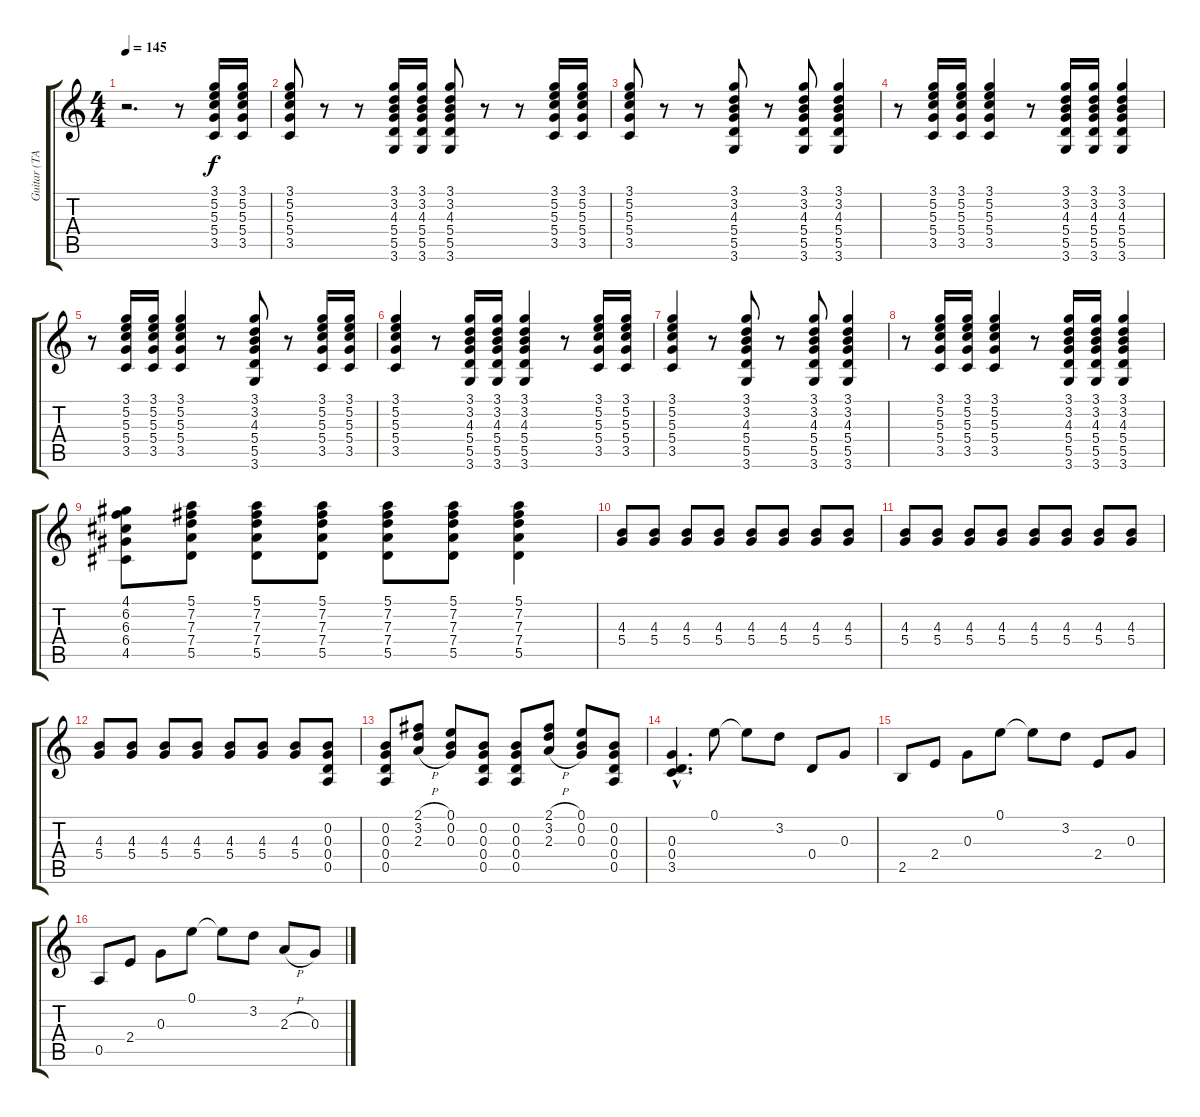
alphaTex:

\track ("Guitar (TAKUYA)" "Guitar (TA") {instrument overdrivenguitar}
\staff {score tabs}
\tuning (E4 B3 G3 D3 A2 E2) {hide}
\ts (4 4)
\tempo 145
\clef g2
\ks c
r.2{d dy f instrument overdrivenguitar} r.8 (3.1 5.2 5.3 5.4 3.5).16 (3.1 5.2 5.3 5.4 3.5).16 |
(3.1 5.2 5.3 5.4 3.5).8 r.8 r.8 (3.1 3.2 4.3 5.4 5.5 3.6).16 (3.1 3.2 4.3 5.4 5.5 3.6).16 (3.1 3.2 4.3 5.4 5.5 3.6).8 r.8 r.8 (3.1 5.2 5.3 5.4 3.5).16 (3.1 5.2 5.3 5.4 3.5).16 |
(3.1 5.2 5.3 5.4 3.5).8 r.8 r.8 (3.1 3.2 4.3 5.4 5.5 3.6).8 r.8 (3.1 3.2 4.3 5.4 5.5 3.6).8 (3.1 3.2 4.3 5.4 5.5 3.6).4 |
r.8 (3.1 5.2 5.3 5.4 3.5).16 (3.1 5.2 5.3 5.4 3.5).16 (3.1 5.2 5.3 5.4 3.5).4 r.8 (3.1 3.2 4.3 5.4 5.5 3.6).16 (3.1 3.2 4.3 5.4 5.5 3.6).16 (3.1 3.2 4.3 5.4 5.5 3.6).4 |
r.8 (3.1 5.2 5.3 5.4 3.5).16 (3.1 5.2 5.3 5.4 3.5).16 (3.1 5.2 5.3 5.4 3.5).4 r.8 (3.1 3.2 4.3 5.4 5.5 3.6).8 r.8 (3.1 5.2 5.3 5.4 3.5).16 (3.1 5.2 5.3 5.4 3.5).16 |
(3.1 5.2 5.3 5.4 3.5).4 r.8 (3.1 3.2 4.3 5.4 5.5 3.6).16 (3.1 3.2 4.3 5.4 5.5 3.6).16 (3.1 3.2 4.3 5.4 5.5 3.6).4 r.8 (3.1 5.2 5.3 5.4 3.5).16 (3.1 5.2 5.3 5.4 3.5).16 |
(3.1 5.2 5.3 5.4 3.5).4 r.8 (3.1 3.2 4.3 5.4 5.5 3.6).8 r.8 (3.1 3.2 4.3 5.4 5.5 3.6).8 (3.1 3.2 4.3 5.4 5.5 3.6).4 |
r.8 (3.1 5.2 5.3 5.4 3.5).16 (3.1 5.2 5.3 5.4 3.5).16 (3.1 5.2 5.3 5.4 3.5).4 r.8 (3.1 3.2 4.3 5.4 5.5 3.6).16 (3.1 3.2 4.3 5.4 5.5 3.6).16 (3.1 3.2 4.3 5.4 5.5 3.6).4 |
(4.1 6.2 6.3 6.4 4.5).8 (5.1 7.2 7.3 7.4 5.5).8 (5.1 7.2 7.3 7.4 5.5).8 (5.1 7.2 7.3 7.4 5.5).8 (5.1 7.2 7.3 7.4 5.5).8 (5.1 7.2 7.3 7.4 5.5).8 (5.1 7.2 7.3 7.4 5.5).4 |
(4.3 5.4).8 (4.3 5.4).8 (4.3 5.4).8 (4.3 5.4).8 (4.3 5.4).8 (4.3 5.4).8 (4.3 5.4).8 (4.3 5.4).8 |
(4.3 5.4).8 (4.3 5.4).8 (4.3 5.4).8 (4.3 5.4).8 (4.3 5.4).8 (4.3 5.4).8 (4.3 5.4).8 (4.3 5.4).8 |
(4.3 5.4).8 (4.3 5.4).8 (4.3 5.4).8 (4.3 5.4).8 (4.3 5.4).8 (4.3 5.4).8 (4.3 5.4).8 (0.2 0.3 0.4 0.5).8 |
(0.2 0.3 0.4 0.5).8 (2.1{h} 3.2{h} 2.3{h}).8 (0.1 0.2 0.3).8 (0.2 0.3 0.4 0.5).8 (0.2 0.3 0.4 0.5).8 (2.1{h} 3.2{h} 2.3{h}).8 (0.1 0.2 0.3).8 (0.2 0.3 0.4 0.5).8 |
(0.3{hac} 0.4{hac} 3.5{hac}).4{d} 0.1.8 0.1{t}.8 3.2.8 0.4.8 0.3.8 |
2.5.8 2.4.8 0.3.8 0.1.8 0.1{t}.8 3.2.8 2.4.8 0.3.8 |
0.5.8 2.4.8 0.3.8 0.1.8 0.1{t}.8 3.2.8 2.3{h}.8 0.3.8
